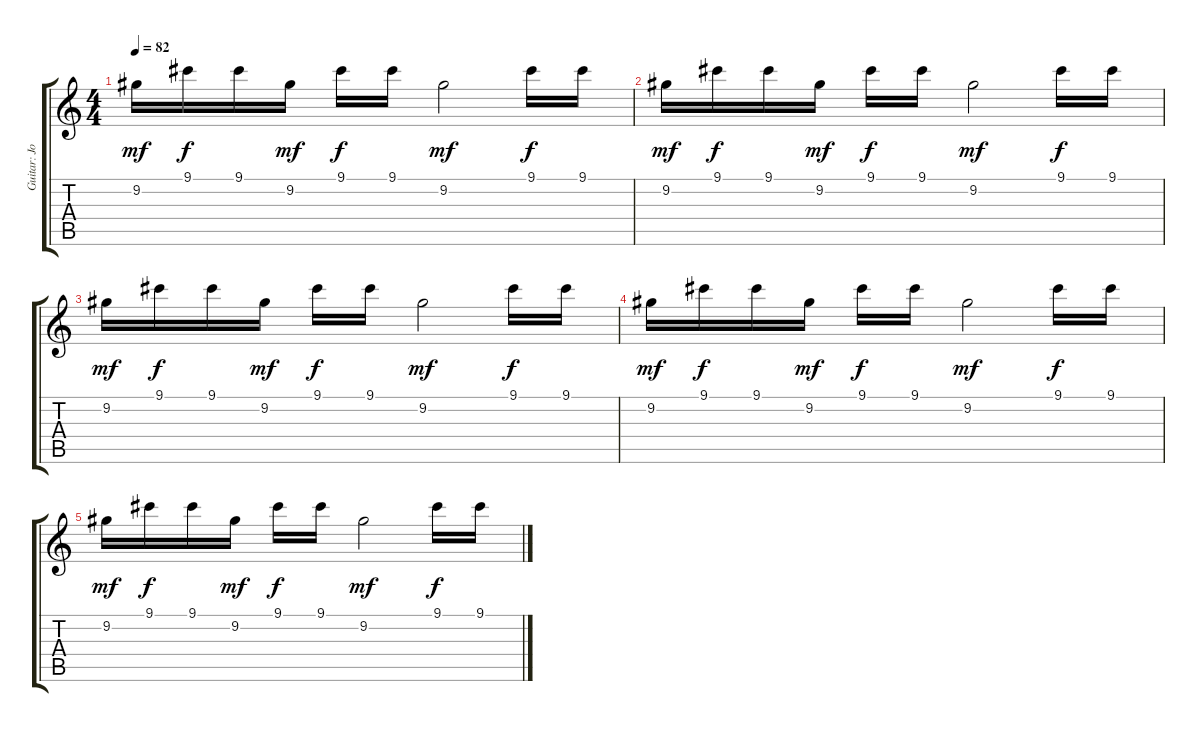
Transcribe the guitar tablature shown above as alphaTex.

\track ("Guitar: Jonas Isacsson" "Guitar: Jo") {instrument electricguitarjazz}
\staff {score tabs}
\tuning (E4 B3 G3 D3 A2 E2) {hide}
\ts (4 4)
\tempo 82
\clef g2
\ks c
9.2.16{dy mf} 9.1.16{dy f} 9.1.16 9.2.16{dy mf} 9.1.16{dy f} 9.1.16 9.2.2{dy mf} 9.1.16{dy f} 9.1.16 |
9.2.16{dy mf} 9.1.16{dy f} 9.1.16 9.2.16{dy mf} 9.1.16{dy f} 9.1.16 9.2.2{dy mf} 9.1.16{dy f} 9.1.16 |
9.2.16{dy mf} 9.1.16{dy f} 9.1.16 9.2.16{dy mf} 9.1.16{dy f} 9.1.16 9.2.2{dy mf} 9.1.16{dy f} 9.1.16 |
9.2.16{dy mf} 9.1.16{dy f} 9.1.16 9.2.16{dy mf} 9.1.16{dy f} 9.1.16 9.2.2{dy mf} 9.1.16{dy f} 9.1.16 |
9.2.16{dy mf} 9.1.16{dy f} 9.1.16 9.2.16{dy mf} 9.1.16{dy f} 9.1.16 9.2.2{dy mf} 9.1.16{dy f} 9.1.16
